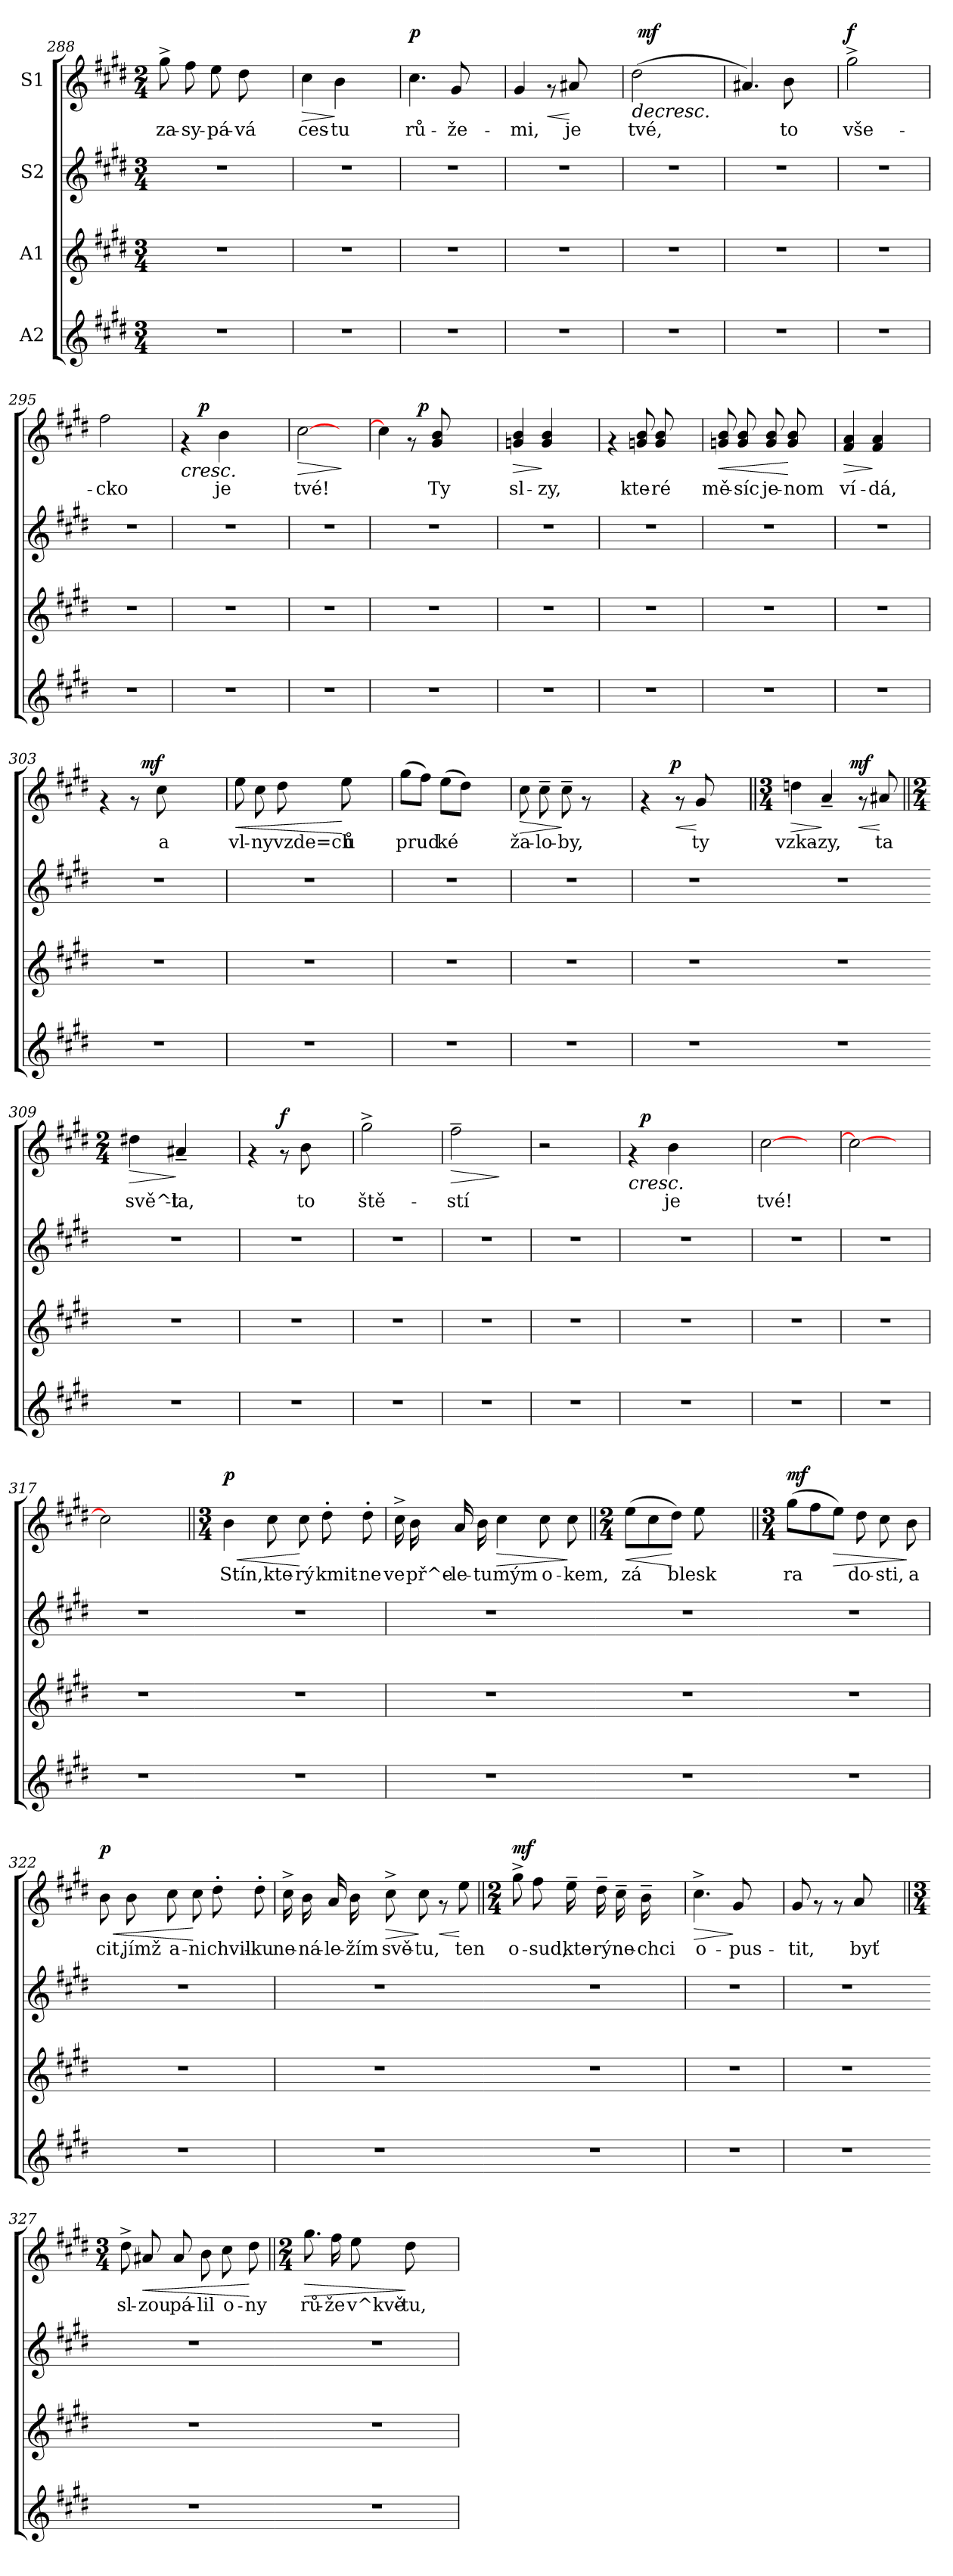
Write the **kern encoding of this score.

**kern	**kern	**kern	**kern	**text	**dynam
*part4	*part3	*part2	*part1	*part1	*part1
*staff4	*staff3	*staff2	*staff1	*staff1	*staff1
*I"A2	*I"A1	*I"S2	*I"S1	*	*
*clefG2	*clefG2	*clefG2	*clefG2	*	*
*k[f#c#g#d#]	*k[f#c#g#d#]	*k[f#c#g#d#]	*k[f#c#g#d#]	*	*
*E:	*E:	*E:	*E:	*	*
*M3/4	*M3/4	*M3/4	*M2/4	*	*
=288	=288	=288	=288	=288	=288
!	!	!	!	!LO:LY:b:rj	!
2.r	2.r	2.r	8gg#^>\	za-	.
!	!	!	!	!LO:LY:b:rj	!
.	.	.	8ff#\	-sy-	.
!	!	!	!	!LO:LY:b:rj	!
.	.	.	8ee\	-pá-	.
!	!	!	!	!LO:LY:b:rj	!
.	.	.	8dd#\	-vá	.
.	.	.	4ryy	.	.
=289	=289	=289	=289	=289	=289
!	!	!	!	!LO:LY:b:rj	!LO:HP:b
2.r	2.r	2.r	4cc#\	ces-	>
!	!	!	!	!LO:LY:b:rj	!
.	.	.	4b\	-tu	]
.	.	.	4ryy	.	.
=290	=290	=290	=290	=290	=290
!	!	!	!	!LO:LY:b:rj	!LO:DY:a
2.r	2.r	2.r	4.cc#\	rů-	p
!	!	!	!	!LO:LY:b:rj	!
.	.	.	8g#/	-že-	.
.	.	.	4ryy	.	.
=291	=291	=291	=291	=291	=291
!	!	!	!	!LO:LY:b:rj	!
2.r	2.r	2.r	4g#/	-mi,	.
!	!	!	!	!	!LO:HP:b
.	.	.	8rf	.	<
!	!	!	!	!LO:LY:b:rj	!
.	.	.	8a#X/	je	[
.	.	.	4ryy	.	.
=292	=292	=292	=292	=292	=292
!	!	!	!	!LO:LY:b:rj	!LO:HP:b
*	*	*	*^	*	*
2.r	2.r	2.r	(>2dd#\	64ryy	tvé,	>
!	!	!	!	!	!	!LO:DY:a
.	.	.	.	2ryy	.	mf
.	.	.	4ryy	.	.	]
.	.	.	.	8...ryy	.	.
=293	=293	=293	=293	=293	=293	=293
!	!	!	!	!	!LO:LY:b:rj	!
*	*	*	*v	*v	*	*
2.r	2.r	2.r	4.a#X/)	.	.
!	!	!	!	!LO:LY:b:rj	!
.	.	.	8b\	to	.
.	.	.	4ryy	.	.
=294	=294	=294	=294	=294	=294
!	!	!	!	!LO:LY:b:rj	!LO:DY:a
2.r	2.r	2.r	2gg#^>\	vše-	f
.	.	.	4ryy	.	.
=295	=295	=295	=295	=295	=295
!	!	!	!	!LO:LY:b:rj	!
2.r	2.r	2.r	2ff#\	-cko	.
.	.	.	4ryy	.	.
!!LO:LB:g=z
=296	=296	=296	=296	=296	=296
!	!	!	!	!	!LO:HP:b
*	*	*	*^	*	*
2.r	2.r	2.r	4rf	16..ryy	.	<
!	!	!	!	!	!	!LO:DY:a
.	.	.	.	2ryy	.	p
!	!	!	!	!	!LO:LY:b:rj	!
.	.	.	4b\	.	je	.
.	.	.	4ryy	.	.	[
.	.	.	.	8ryy	.	.
.	.	.	.	64ryy	.	.
=297	=297	=297	=297	=297	=297	=297
!	!	!	!	!	!LO:LY:b:rj	!LO:HP:b
*	*	*	*v	*v	*	*
2.r	2.r	2.r	[>2cc#\	tvé!	>
.	.	.	4ryy	.	]
=298	=298	=298	=298	=298	=298
!	!	!	!	!LO:LY:b:rj	!
*	*	*	*^	*	*
2.r	2.r	2.r	4cc#\]	4ryy	.	.
.	.	.	8rf	32.ryy	.	.
!	!	!	!	!	!	!LO:DY:a
.	.	.	.	4ryy	.	p
!	!	!	!	!	!LO:LY:b:rj	!
.	.	.	8b/ 8g#/	.	Ty	.
.	.	.	4ryy	.	.	.
.	.	.	.	8ryy	.	.
.	.	.	.	16ryy	.	.
.	.	.	.	64ryy	.	.
=299	=299	=299	=299	=299	=299	=299
!	!	!	!	!	!LO:LY:b:rj	!LO:HP:b
*	*	*	*v	*v	*	*
2.r	2.r	2.r	4b/ 4gn/	sl-	>
!	!	!	!	!LO:LY:b:rj	!
.	.	.	4b/ 4g/	-zy,	]
.	.	.	4ryy	.	.
=300	=300	=300	=300	=300	=300
2.r	2.r	2.r	4rf	.	.
!	!	!	!	!LO:LY:b:rj	!
.	.	.	8b/ 8gn/	kte-	.
!	!	!	!	!LO:LY:b:rj	!
.	.	.	8b/ 8g/	-ré	.
.	.	.	4ryy	.	.
=301	=301	=301	=301	=301	=301
!	!	!	!	!LO:LY:b:rj	!LO:HP:b
2.r	2.r	2.r	8b/ 8gn/	mě-	<
!	!	!	!	!LO:LY:b:rj	!
.	.	.	8b/ 8g/	-síc	.
!	!	!	!	!LO:LY:b:rj	!
.	.	.	8b/ 8g/	je-	.
!	!	!	!	!LO:LY:b:rj	!
.	.	.	8b/ 8g/	-nom	[
.	.	.	4ryy	.	.
=302	=302	=302	=302	=302	=302
!	!	!	!	!LO:LY:b:rj	!LO:HP:b
2.r	2.r	2.r	4a/ 4f#/	ví-	>
!	!	!	!	!LO:LY:b:rj	!
.	.	.	4a/ 4f#/	-dá,	]
.	.	.	4ryy	.	.
=303	=303	=303	=303	=303	=303
*	*	*	*^	*	*
2.r	2.r	2.r	4rf	4ryy	.	.
.	.	.	8rf	32.ryy	.	.
!	!	!	!	!	!	!LO:DY:a
.	.	.	.	4ryy	.	mf
!	!	!	!	!	!LO:LY:b:rj	!
.	.	.	8cc#\	.	a	.
.	.	.	4ryy	.	.	.
.	.	.	.	8ryy	.	.
.	.	.	.	16ryy	.	.
.	.	.	.	64ryy	.	.
!!LO:LB:g=z
=304	=304	=304	=304	=304	=304	=304
!	!	!	!	!	!LO:LY:b:rj	!LO:HP:b
*	*	*	*v	*v	*	*
2.r	2.r	2.r	8ee\	vl-	<
!	!	!	!	!LO:LY:b:rj	!
.	.	.	8cc#\	-ny	.
!	!	!	!	!LO:LY:b:rj	!
.	.	.	8dd#\	vzde=ch	.
!	!	!	!	!LO:LY:b:rj	!
.	.	.	8ee\	ů	[
.	.	.	4ryy	.	.
=305	=305	=305	=305	=305	=305
!	!	!	!	!LO:LY:b:rj	!
2.r	2.r	2.r	(>8gg#\L	prud-	.
!	!	!	!	!LO:LY:b:rj	!
.	.	.	8ff#\J)	--	.
!	!	!	!	!LO:LY:b:rj	!
.	.	.	(>8ee\L	-ké	.
!	!	!	!	!LO:LY:b:rj	!
.	.	.	8dd#\J)	.	.
.	.	.	4ryy	.	.
=306	=306	=306	=306	=306	=306
!	!	!	!	!LO:LY:b:rj	!LO:HP:b
2.r	2.r	2.r	8cc#\	ža-	>
!	!	!	!	!LO:LY:b:rj	!
.	.	.	8cc#~>\	-lo-	.
!	!	!	!	!LO:LY:b:rj	!
.	.	.	8cc#~>\	-by,	]
.	.	.	8rf	.	.
.	.	.	4ryy	.	.
=307	=307	=307	=307	=307	=307
*	*	*	*^	*	*
2.r	2.r	2.r	4rf	8...ryy	.	.
!	!	!	!	!	!	!LO:DY:a
.	.	.	.	2ryy	.	p
!	!	!	!	!	!	!LO:HP:b
.	.	.	8rf	.	.	<
!	!	!	!	!	!LO:LY:b:rj	!
.	.	.	8g#/	.	ty	[
.	.	.	4ryy	.	.	.
.	.	.	.	64ryy	.	.
=308	=308	=308	=308||	=308||	=308||	=308||
*	*	*	*M3/4	*	*	*
!	!	!	!	!	!LO:LY:b:rj	!LO:HP:b
2.r	2.r	2.r	4ddn\	4...ryy	vzka-	>
!	!	!	!	!	!LO:LY:b:rj	!
.	.	.	4a~</	.	-zy,	]
!	!	!	!	!	!	!LO:DY:a
.	.	.	.	4ryy	.	mf
!	!	!	!	!	!	!LO:HP:b
.	.	.	8rf	.	.	<
!	!	!	!	!	!LO:LY:b:rj	!
.	.	.	8a#X/	.	ta	[
.	.	.	.	32ryy	.	.
*	*	*	*v	*v	*	*
=309	=309	=309	=309||	=309||	=309||
*	*	*	*M2/4	*	*
*	*	*	*^	*	*
!	!	!	!	!	!LO:LY:b:rj	!LO:HP:b
*	*	*	*v	*v	*	*
2.r	2.r	2.r	4dd#X\	svě^t-	>
!	!	!	!	!LO:LY:b:rj	!
.	.	.	4a#X~</	-la,	]
.	.	.	4ryy	.	.
!!LO:LB:g=z
=310	=310	=310	=310	=310	=310
2.r	2.r	2.r	4rf	.	.
!	!	!	!	!	!LO:DY:a
.	.	.	8rf	.	f
!	!	!	!	!LO:LY:b:rj	!
.	.	.	8b\	to	.
.	.	.	4ryy	.	.
=311	=311	=311	=311	=311	=311
!	!	!	!	!LO:LY:b:rj	!
2.r	2.r	2.r	2gg#^>\	ště-	.
.	.	.	4ryy	.	.
=312	=312	=312	=312	=312	=312
!	!	!	!	!LO:LY:b:rj	!LO:HP:b
2.r	2.r	2.r	2ff#~>\	-stí	>
.	.	.	4ryy	.	]
=313	=313	=313	=313	=313	=313
2.r	2.r	2.r	2r	.	.
.	.	.	4ryy	.	.
=314	=314	=314	=314	=314	=314
!	!	!	!	!	!LO:HP:b
*	*	*	*^	*	*
2.r	2.r	2.r	4rf	32.ryy	.	<
!	!	!	!	!	!	!LO:DY:a
.	.	.	.	2ryy	.	p
!	!	!	!	!	!LO:LY:b:rj	!
.	.	.	4b\	.	je	[
.	.	.	4ryy	.	.	.
.	.	.	.	8ryy	.	.
.	.	.	.	16ryy	.	.
.	.	.	.	64ryy	.	.
=315	=315	=315	=315	=315	=315	=315
!	!	!	!	!	!LO:LY:b:rj	!
*	*	*	*v	*v	*	*
2.r	2.r	2.r	[>2cc#\	tvé!	.
.	.	.	4ryy	.	.
=316	=316	=316	=316	=316	=316
!	!	!	!	!LO:LY:b:rj	!
2.r	2.r	2.r	2cc#\_>	.	.
.	.	.	4ryy	.	.
=317	=317	=317	=317	=317	=317
!	!	!	!	!LO:LY:b:rj	!
2.r	2.r	2.r	2cc#\]	.	.
.	.	.	4ryy	.	.
=318	=318	=318	=318||	=318||	=318||
*	*	*	*M3/4	*	*
!	!	!	!	!LO:LY:b:rj	!LO:HP:b
!	!	!	!	!	!LO:DY:n=1:a
2.r	2.r	2.r	4b\	Stín,	< p
!	!	!	!	!LO:LY:b:rj	!
.	.	.	8cc#\	kte-	.
!	!	!	!	!LO:LY:b:rj	!
.	.	.	8cc#\	-rý	[
!	!	!	!	!LO:LY:b:rj	!
.	.	.	8dd#'>\	kmit-	.
!	!	!	!	!LO:LY:b:rj	!
.	.	.	8dd#'>\	-ne	.
!!LO:LB:g=z
=319	=319	=319	=319	=319	=319
!	!	!	!	!LO:LY:b:rj	!
2.r	2.r	2.r	16cc#^>\	ve	.
!	!	!	!	!LO:LY:b:rj	!
.	.	.	16b\	př^e-	.
!	!	!	!	!LO:LY:b:rj	!
.	.	.	16a/	-le-	.
!	!	!	!	!LO:LY:b:rj	!
.	.	.	16b\	-tu	.
!	!	!	!	!LO:LY:b:rj	!LO:HP:b
.	.	.	4cc#\	mým	>
!	!	!	!	!LO:LY:b:rj	!
.	.	.	8cc#\	o-	.
!	!	!	!	!LO:LY:b:rj	!
.	.	.	8cc#\	-kem,	]
=320	=320	=320	=320||	=320||	=320||
*	*	*	*M2/4	*	*
!	!	!	!	!LO:LY:b:rj	!LO:HP:b
2.r	2.r	2.r	(>8ee\L	zá-	<
!	!	!	!	!LO:LY:b:rj	!
.	.	.	8cc#\	--	.
!	!	!	!	!LO:LY:b:rj	!
.	.	.	8dd#\J)	-blesk	[
!	!	!	!	!LO:LY:b:rj	!
.	.	.	8ee\	.	.
.	.	.	4ryy	.	.
=321	=321	=321	=321||	=321||	=321||
*	*	*	*M3/4	*	*
!	!	!	!	!LO:LY:b:rj	!LO:DY:a
2.r	2.r	2.r	(>8gg#\L	ra-	mf
!	!	!	!	!LO:LY:b:rj	!
.	.	.	8ff#\	--	.
!	!	!	!	!LO:LY:b:rj	!LO:HP:b
.	.	.	8ee\J)	--	>
!	!	!	!	!LO:LY:b:rj	!
.	.	.	8dd#\	-do-	.
!	!	!	!	!LO:LY:b:rj	!
.	.	.	8cc#\	-sti,	.
!	!	!	!	!LO:LY:b:rj	!
.	.	.	8b\	a	]
=322	=322	=322	=322	=322	=322
!	!	!	!	!LO:LY:b:rj	!LO:HP:b
!	!	!	!	!	!LO:DY:n=1:a
2.r	2.r	2.r	8b\	cit,	< p
!	!	!	!	!LO:LY:b:rj	!
.	.	.	8b\	jímž	.
!	!	!	!	!LO:LY:b:rj	!
.	.	.	8cc#\	a-	.
!	!	!	!	!LO:LY:b:rj	!
.	.	.	8cc#\	-ni	[
!	!	!	!	!LO:LY:b:rj	!
.	.	.	8dd#'>\	chvil-	.
!	!	!	!	!LO:LY:b:rj	!
.	.	.	8dd#'>\	-ku	.
!!LO:PB:g=z
=323	=323	=323	=323	=323	=323
!	!	!	!	!LO:LY:b:rj	!
2.r	2.r	2.r	16cc#^>\	ne-	.
!	!	!	!	!LO:LY:b:rj	!
.	.	.	16b\	-ná-	.
!	!	!	!	!LO:LY:b:rj	!
.	.	.	16a/	-le-	.
!	!	!	!	!LO:LY:b:rj	!
.	.	.	16b\	-žím	.
!	!	!	!	!LO:LY:b:rj	!LO:HP:b
.	.	.	8cc#^>\	svě-	>
!	!	!	!	!LO:LY:b:rj	!
.	.	.	8cc#\	-tu,	]
!	!	!	!	!	!LO:HP:b
.	.	.	8rf	.	<
!	!	!	!	!LO:LY:b:rj	!
.	.	.	8ee\	ten	[
=324	=324	=324	=324||	=324||	=324||
*	*	*	*M2/4	*	*
!	!	!	!	!LO:LY:b:rj	!LO:DY:a
2.r	2.r	2.r	8gg#^>\	o-	mf
!	!	!	!	!LO:LY:b:rj	!
.	.	.	8ff#\	-sud,	.
!	!	!	!	!LO:LY:b:rj	!
.	.	.	16ee~>\	kte-	.
!	!	!	!	!LO:LY:b:rj	!
.	.	.	16dd#~>\	-rý	.
!	!	!	!	!LO:LY:b:rj	!
.	.	.	16cc#~>\	ne-	.
!	!	!	!	!LO:LY:b:rj	!
.	.	.	16b~>\	-chci	.
.	.	.	4ryy	.	.
=325	=325	=325	=325	=325	=325
!	!	!	!	!LO:LY:b:rj	!LO:HP:b
2.r	2.r	2.r	4.cc#^>\	o-	>
!	!	!	!	!LO:LY:b:rj	!
.	.	.	8g#/	-pus-	]
.	.	.	4ryy	.	.
=326	=326	=326	=326	=326	=326
!	!	!	!	!LO:LY:b:rj	!
2.r	2.r	2.r	8g#/	-tit,	.
.	.	.	8rf	.	.
.	.	.	8rf	.	.
!	!	!	!	!LO:LY:b:rj	!
.	.	.	8a/	byť	.
.	.	.	4ryy	.	.
!!LO:LB:g=z
=327	=327	=327	=327||	=327||	=327||
*	*	*	*M3/4	*	*
!	!	!	!	!LO:LY:b:rj	!
2.r	2.r	2.r	8dd#^>\	sl-	.
!	!	!	!	!LO:LY:b:rj	!LO:HP:b
.	.	.	8a#X/	-zou	<
!	!	!	!	!LO:LY:b:rj	!
.	.	.	8a#/	pá-	.
!	!	!	!	!LO:LY:b:rj	!
.	.	.	8b\	-lil	.
!	!	!	!	!LO:LY:b:rj	!
.	.	.	8cc#\	o-	.
!	!	!	!	!LO:LY:b:rj	!
.	.	.	8dd#\	-ny	[
=328	=328	=328	=328||	=328||	=328||
*	*	*	*M2/4	*	*
!	!	!	!	!LO:LY:b:rj	!LO:HP:b
2.r	2.r	2.r	8.gg#\	rů-	>
!	!	!	!	!LO:LY:b:rj	!
.	.	.	16ff#\	-že	.
!	!	!	!	!LO:LY:b:rj	!
.	.	.	8ee\	v^kvě-	.
!	!	!	!	!LO:LY:b:rj	!
.	.	.	8dd#\	-tu,	]
.	.	.	4ryy	.	.
=	=	=	=	=	=
*-	*-	*-	*-	*-	*-
